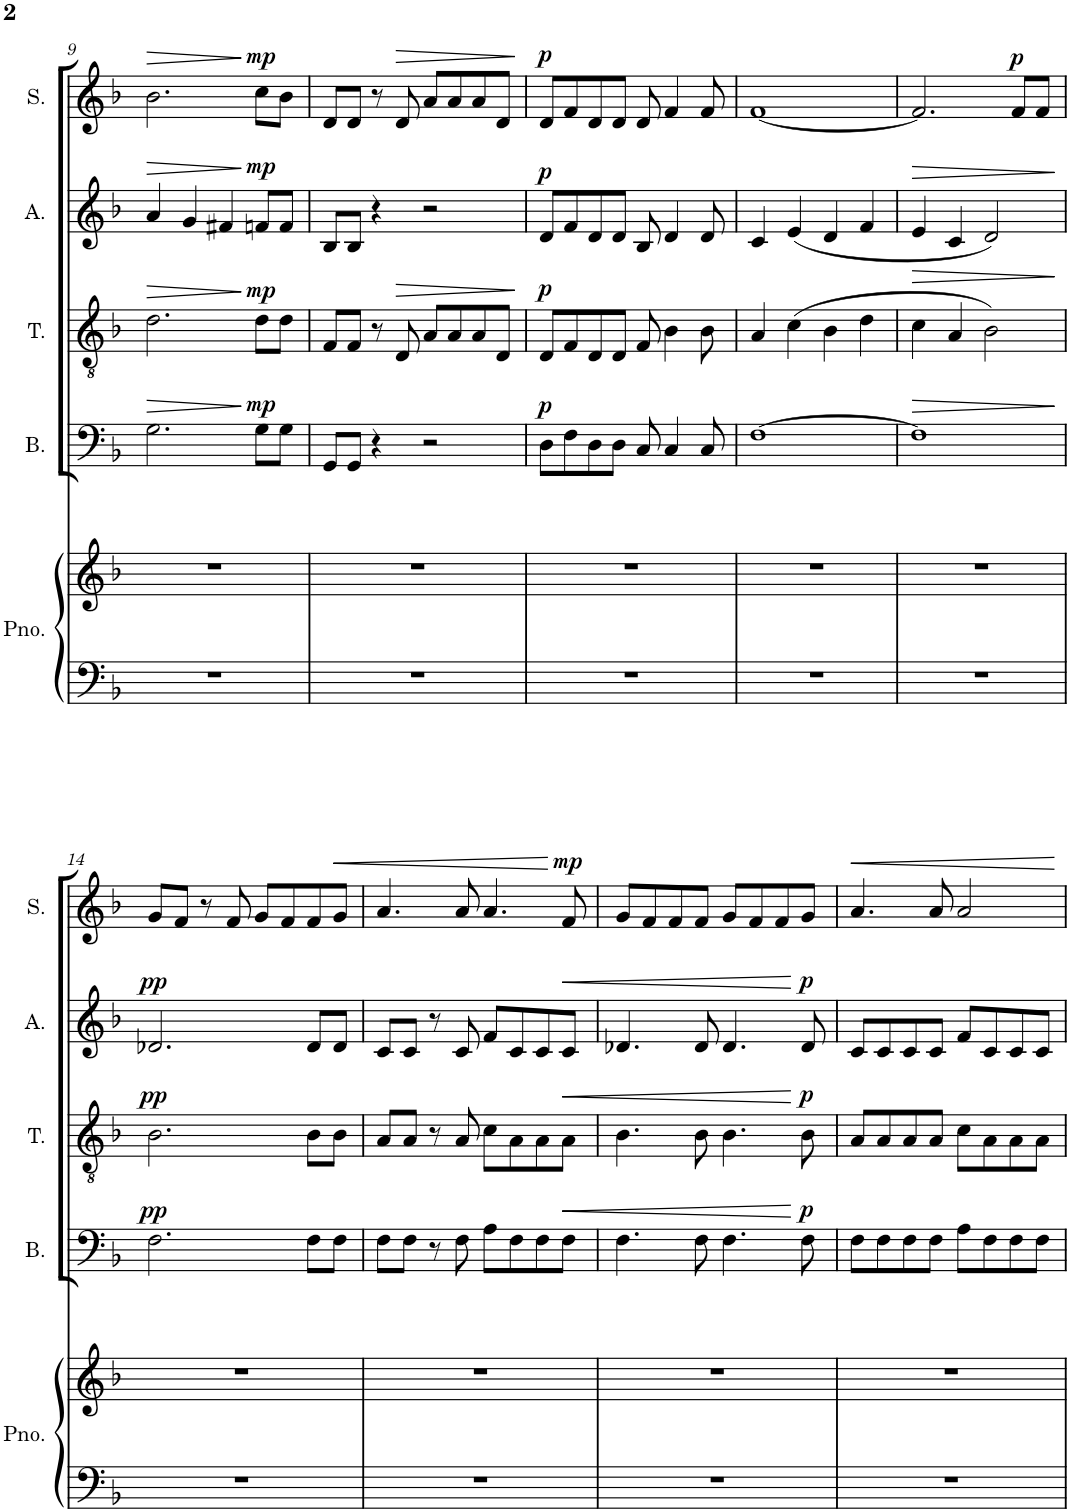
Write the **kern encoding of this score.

**kern	**kern	**kern	**dynam	**kern	**dynam	**kern	**dynam	**kern	**dynam
*part5	*part5	*part4	*part4	*part3	*part3	*part2	*part2	*part1	*part1
*staff6	*staff5	*staff4	*staff4	*staff3	*staff3	*staff2	*staff2	*staff1	*staff1
*I"Piano	*	*I"Bass	*	*I"Tenor	*	*I"Alto	*	*I"Soprano	*
*I'Pno.	*	*I'B.	*	*I'T.	*	*I'A.	*	*I'S.	*
!!LO:PB:g=z
*clefF4	*clefG2	*clefF4	*	*clefGv2	*	*clefG2	*	*clefG2	*
*k[b-]	*k[b-]	*k[b-]	*	*k[b-]	*	*k[b-]	*	*k[b-]	*
*M4/4	*M4/4	*M4/4	*	*M4/4	*	*M4/4	*	*M4/4	*
=9	=9	=9	=9	=9	=9	=9	=9	=9	=9
!	!	!	!LO:HP:b	!	!LO:HP:b	!	!LO:HP:b	!	!LO:HP:b
1r	1r	2.G\	>	2.d\	>	4a/	>	2.b-\	>
.	.	.	.	.	.	4g/	.	.	.
.	.	.	.	.	.	4f#X/	.	.	.
!	!	!	!LO:HP:n=1:b	!	!LO:HP:n=1:b	!	!	!	!LO:HP:n=1:b
!	!	!	!LO:DY:n=1:a	!	!LO:DY:n=1:a	!	!LO:DY:a	!	!LO:DY:n=1:a
.	.	8G\L	] > mp	8d\L	] > mp	8fn/L	mp	8cc\L	] > mp
.	.	8G\J	.	8d\J	.	8f/J	.	8b-\J	.
=10	=10	=10	=10	=10	=10	=10	=10	=10	=10
1r	1r	8GG/L	.	8F/L	.	8B-/L	.	8d/L	.
.	.	8GG/J	.	8F/J	.	8B-/J	.	8d/J	.
.	.	4r	.	8r	.	4r	.	8r	.
!	!	!	!	!	!LO:HP:b	!	!	!	!LO:HP:b
.	.	.	.	8D/	>	.	.	8d/	>
.	.	2r	.	8A/L	.	2r	.	8a/L	.
.	.	.	.	8A/	.	.	.	8a/	.
.	.	.	.	8A/	.	.	.	8a/	.
.	.	.	.	8D/J	.	.	.	8d/J	.
.	.	.	.	.	]	.	.	.	]
=11	=11	=11	=11	=11	=11	=11	=11	=11	=11
!	!	!	!LO:DY:a	!	!LO:DY:a	!	!LO:DY:a	!	!LO:DY:a
1r	1r	8D\L	p	8D/L	p	8d/L	p	8d/L	p
.	.	8F\	.	8F/	.	8f/	.	8f/	.
.	.	8D\	.	8D/	.	8d/	.	8d/	.
.	.	8D\J	.	8D/J	.	8d/J	.	8d/J	.
.	.	8C/	.	8F/	.	8B-/	.	8d/	.
.	.	4C/	.	4B-\	.	4d/	.	4f/	.
.	.	8C/	.	8B-\	.	8d/	.	8f/	.
=12	=12	=12	=12	=12	=12	=12	=12	=12	=12
1r	1r	[1F	.	4A/	.	4c/	.	[1f	.
.	.	.	.	(4c\	.	(4e/	.	.	.
.	.	.	.	4B-\	.	4d/	.	.	.
.	.	.	.	4d\	.	4f/	.	.	.
=13	=13	=13	=13	=13	=13	=13	=13	=13	=13
!	!	!	!LO:HP:b	!	!LO:HP:b	!	!LO:HP:b	!	!
1r	1r	1F]	>	4c\	>	4e/	>	2.f/]	.
.	.	.	.	4A/	.	4c/	.	.	.
.	.	.	.	2B-\)	.	2d/)	.	.	.
!	!	!	!	!	!	!	!	!	!LO:DY:a
.	.	.	.	.	.	.	.	8f/L	p
.	.	.	.	.	.	.	.	8f/J	.
.	.	.	]	.	]	.	]	.	.
!!LO:LB:g=z
=14	=14	=14	=14	=14	=14	=14	=14	=14	=14
!	!	!	!LO:DY:a	!	!LO:DY:a	!	!LO:DY:a	!	!
1r	1r	2.F\	pp	2.B-\	pp	2.d-X/	pp	8g/L	.
.	.	.	.	.	.	.	.	8f/J	.
.	.	.	.	.	.	.	.	8r	.
.	.	.	.	.	.	.	.	8f/	.
.	.	.	.	.	.	.	.	8g/L	.
.	.	.	.	.	.	.	.	8f/	.
.	.	8F\L	.	8B-\L	.	8d-/L	.	8f/	.
!	!	!	!	!	!	!	!	!	!LO:HP:b
.	.	8F\J	.	8B-\J	.	8d-/J	.	8g/J	<
=15	=15	=15	=15	=15	=15	=15	=15	=15	=15
1r	1r	8F\L	.	8A/L	.	8c/L	.	4.a/	.
.	.	8F\J	.	8A/J	.	8c/J	.	.	.
.	.	8r	.	8r	.	8r	.	.	.
.	.	8F\	.	8A/	.	8c/	.	8a/	.
.	.	8A\L	.	8c\L	.	8f/L	.	4.a/	.
.	.	8F\	.	8A\	.	8c/	.	.	.
.	.	8F\	.	8A\	.	8c/	.	.	.
!	!	!	!	!	!	!	!	!	!LO:DY:n=1:a
.	.	8F\J	.	8A\J	.	8c/J	.	8f/	] mp
=16	=16	=16	=16	=16	=16	=16	=16	=16	=16
1r	1r	4.F\	.	4.B-\	.	4.d-X/	.	8g/L	.
.	.	.	.	.	.	.	.	8f/	.
.	.	.	.	.	.	.	.	8f/	.
.	.	8F\	.	8B-\	.	8d-/	.	8f/J	.
.	.	4.F\	.	4.B-\	.	4.d-/	.	8g/L	.
.	.	.	.	.	.	.	.	8f/	.
.	.	.	.	.	.	.	.	8f/	.
!	!	!	!LO:DY:n=1:a	!	!LO:DY:n=1:a	!	!LO:DY:n=1:a	!	!
.	.	8F\	] p	8B-\	] p	8d-/	] p	8g/J	.
=17	=17	=17	=17	=17	=17	=17	=17	=17	=17
1r	1r	8F\L	.	8A/L	.	8c/L	.	4.a/	.
.	.	8F\	.	8A/	.	8c/	.	.	.
.	.	8F\	.	8A/	.	8c/	.	.	.
.	.	8F\J	.	8A/J	.	8c/J	.	8a/	.
.	.	8A\L	.	8c\L	.	8f/L	.	2a/	.
.	.	8F\	.	8A\	.	8c/	.	.	.
.	.	8F\	.	8A\	.	8c/	.	.	.
.	.	8F\J	.	8A\J	.	8c/J	.	.	.
.	.	.	.	.	.	.	.	.	[
=	=	=	=	=	=	=	=	=	=
*-	*-	*-	*-	*-	*-	*-	*-	*-	*-
